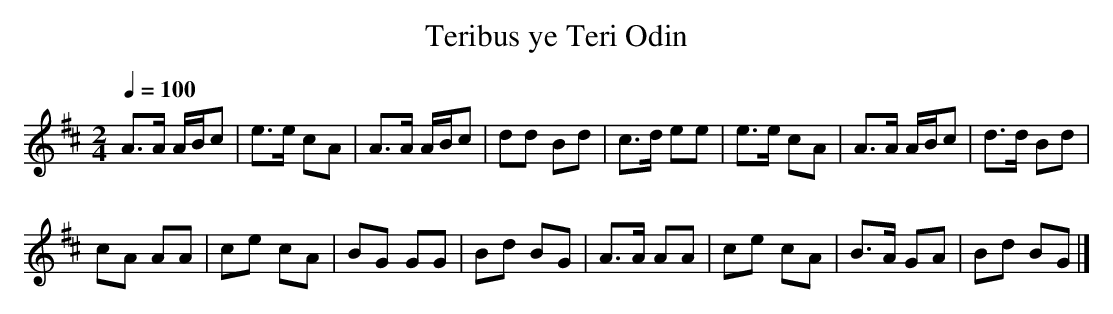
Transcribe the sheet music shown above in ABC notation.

X:1
T:Teribus ye Teri Odin
M:2/4
L:1/8
Q:1/4=100
K:AMix
A>A A/B/c|e>e cA|A>A A/B/c|dd  Bd |\
c>d ee   |e>e cA|A>A A/B/c|d>d Bd |
cA  AA   |ce  cA|BG  GG   |Bd  BG |\
A>A AA   |ce  cA|B>A GA   |Bd  BG|]
